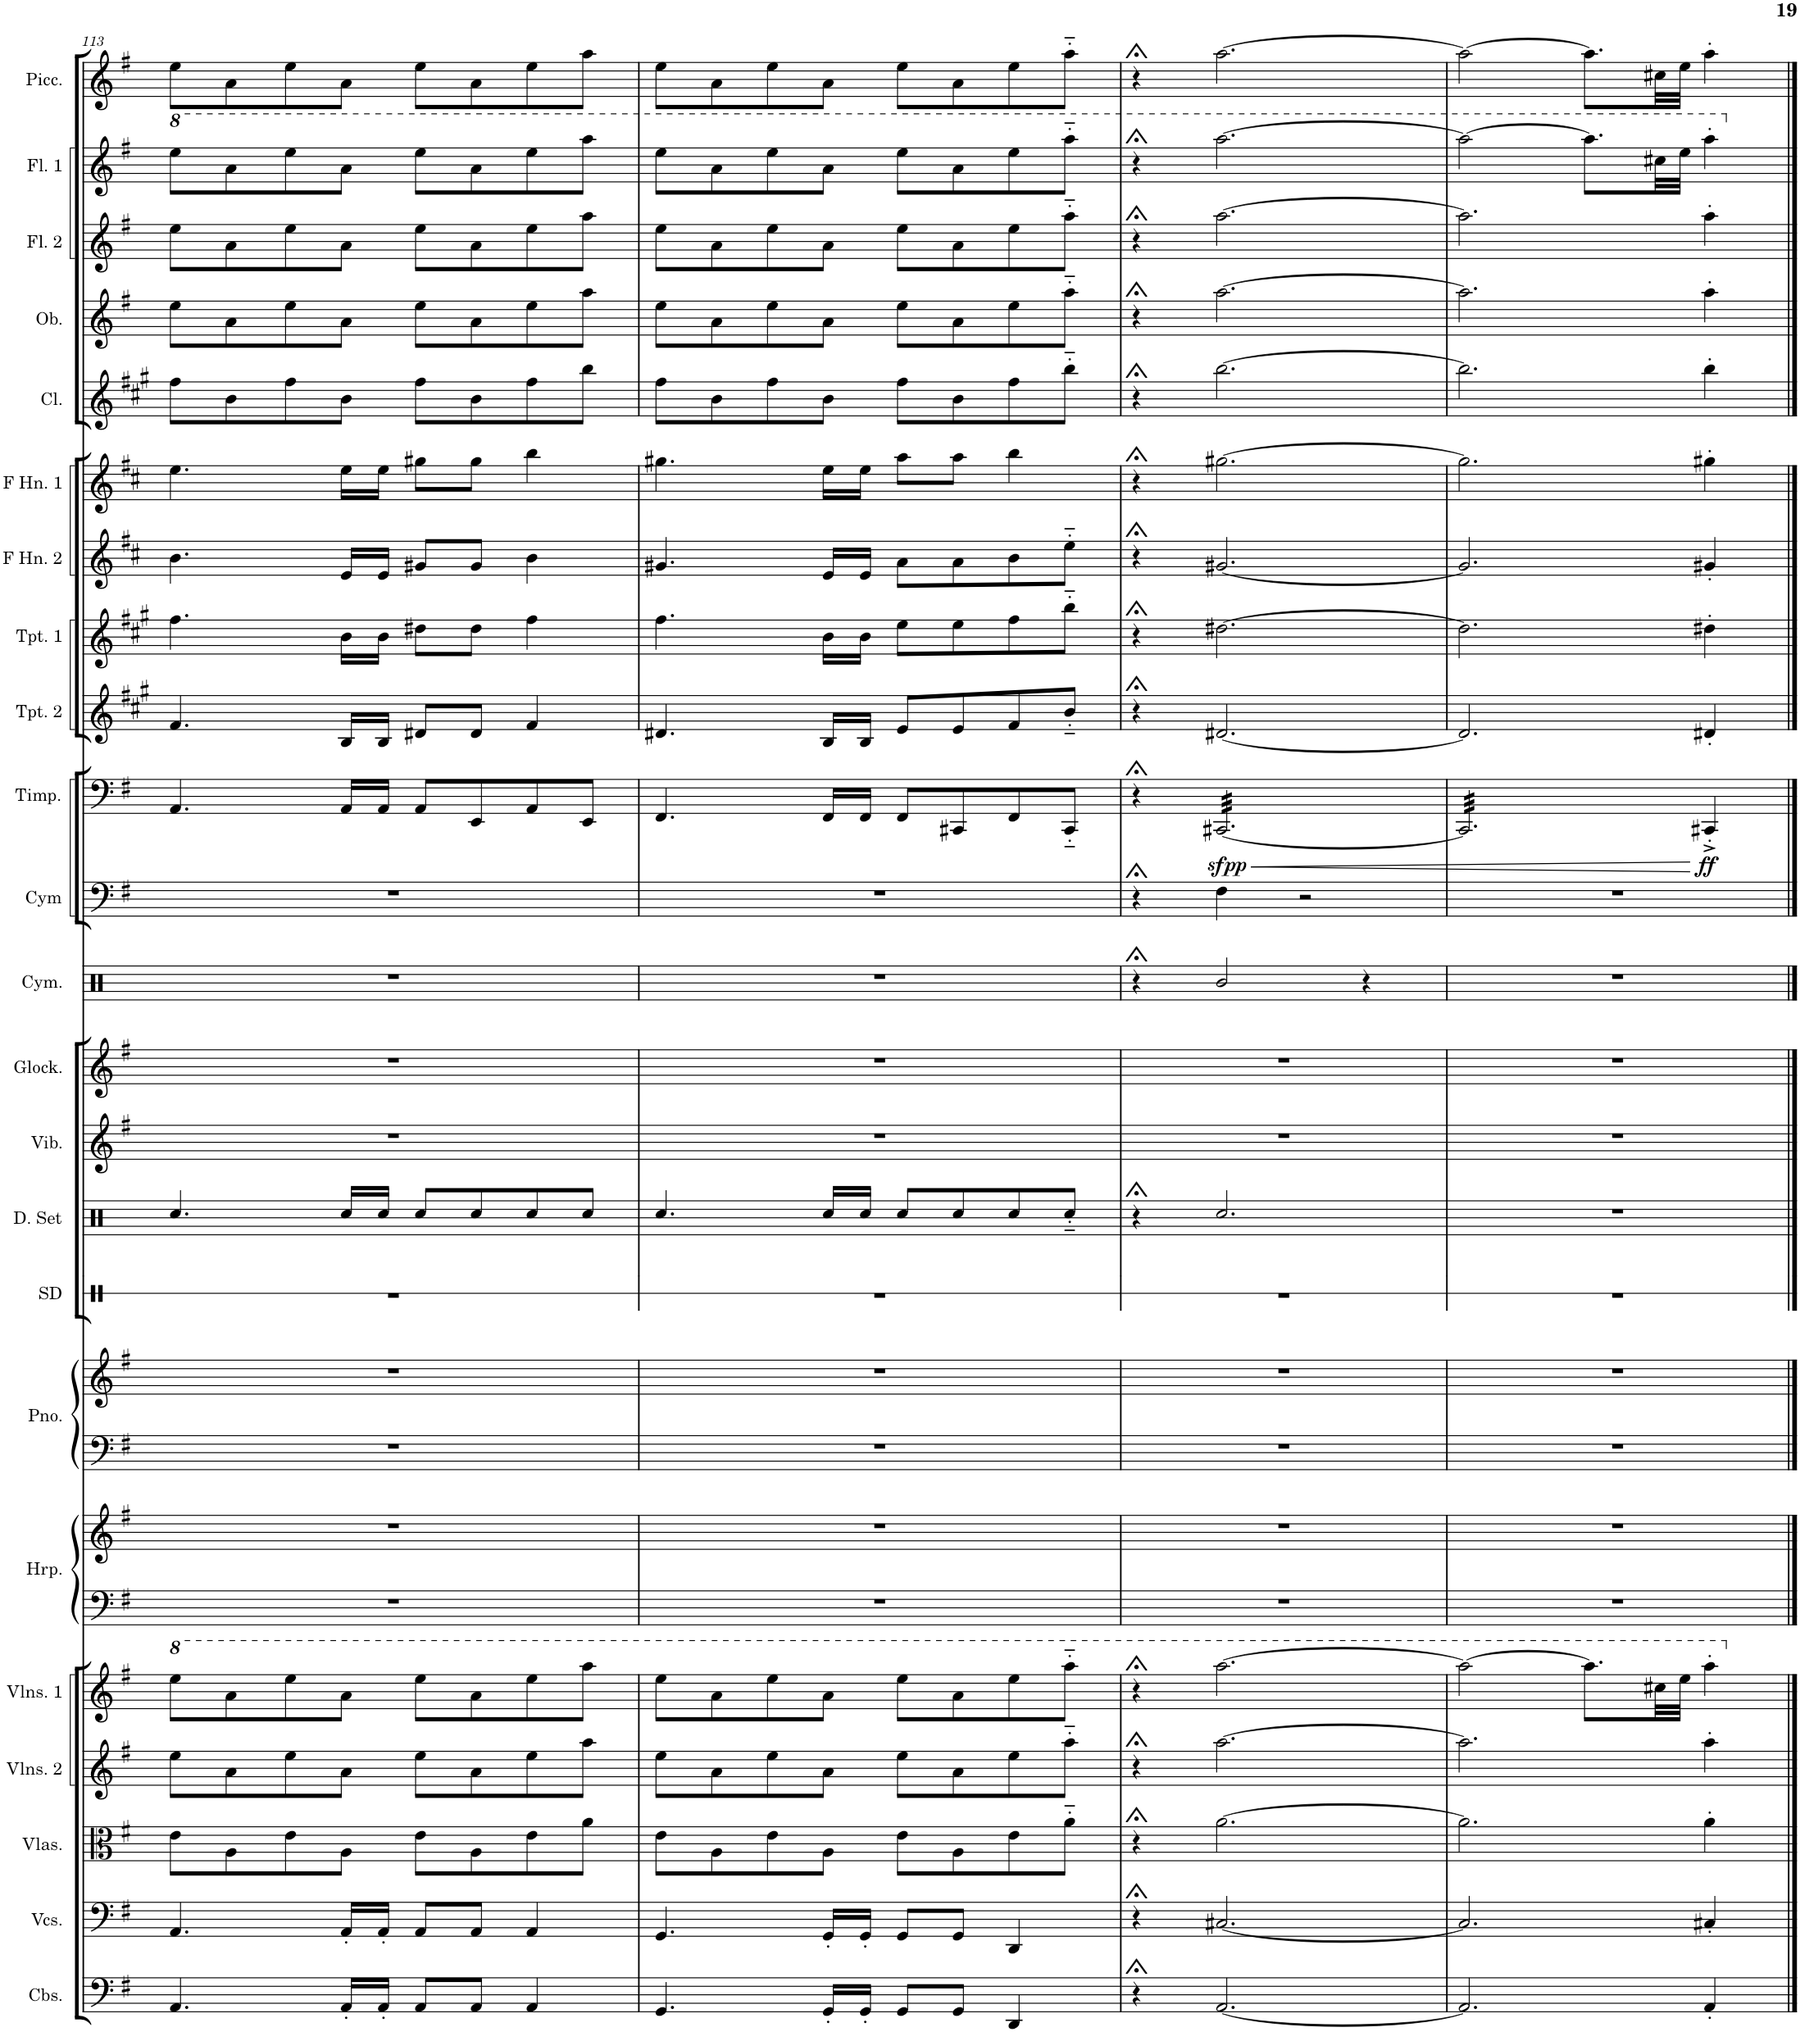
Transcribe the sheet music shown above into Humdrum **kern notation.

**kern	**kern	**kern	**kern	**kern	**kern	**kern	**kern	**kern	**kern	**kern	**kern	**kern	**kern	**kern	**kern	**dynam	**kern	**kern	**kern	**kern	**kern	**kern	**kern	**kern	**kern
*part23	*part22	*part21	*part20	*part19	*part18	*part18	*part17	*part17	*part16	*part15	*part14	*part13	*part12	*part11	*part10	*part10	*part9	*part8	*part7	*part6	*part5	*part4	*part3	*part2	*part1
*staff25	*staff24	*staff23	*staff22	*staff21	*staff20	*staff19	*staff18	*staff17	*staff16	*staff15	*staff14	*staff13	*staff12	*staff11	*staff10	*staff10	*staff9	*staff8	*staff7	*staff6	*staff5	*staff4	*staff3	*staff2	*staff1
*I"Contrabasses	*I"Violoncellos	*I"Violas	*I"Violins 2	*I"Violins 1	*I"Harp	*	*I"Grand Piano	*	*I"Snare Drum	*I"Drumset	*I"Vibraphone	*I"Glockenspiel	*I"Cymbals	*I"Cymbals	*I"Timpani	*	*I"Trumpet 2	*I"Trumpet 1	*I"Horn in F 2	*I"Horn in F 1	*I"Clarinet	*I"Oboe	*I"Flute 2	*I"Flute 1	*I"Piccolo
*I'Cbs.	*I'Vcs.	*I'Vlas.	*I'Vlns. 2	*I'Vlns. 1	*I'Hrp.	*	*I'Pno.	*	*I'SD	*I'D. Set	*I'Vib.	*I'Glock.	*I'Cym.	*I'Cym	*I'Timp.	*	*I'Tpt. 2	*I'Tpt. 1	*	*	*I'Cl.	*I'Ob.	*I'Fl. 2	*I'Fl. 1	*I'Picc.
!!LO:PB:g=z
*clefF4	*clefF4	*clefC3	*clefG2	*clefG2	*clefF4	*clefG2	*clefF4	*clefG2	*clefX	*clefX	*clefG2	*clefG2	*clefX	*clefF4	*clefF4	*	*clefG2	*clefG2	*clefG2	*clefG2	*clefG2	*clefG2	*clefG2	*clefG2	*clefG2
*Trd7c12	*	*	*	*	*	*	*	*	*	*	*	*Trd-14c-24	*	*	*	*	*Trd1c2	*Trd1c2	*Trd4c7	*Trd4c7	*Trd1c2	*	*	*	*Trd-7c-12
*k[f#]	*k[f#]	*k[f#]	*k[f#]	*k[f#]	*k[f#]	*k[f#]	*k[f#]	*k[f#]	*k[]	*k[]	*k[f#]	*k[f#]	*k[]	*k[f#]	*k[f#]	*	*k[f#c#g#]	*k[f#c#g#]	*k[f#c#]	*k[f#c#]	*k[f#c#g#]	*k[f#]	*k[f#]	*k[f#]	*k[f#]
*M4/4	*M4/4	*M4/4	*M4/4	*M4/4	*M4/4	*M4/4	*M4/4	*M4/4	*M4/4	*M4/4	*M4/4	*M4/4	*M4/4	*M4/4	*M4/4	*	*M4/4	*M4/4	*M4/4	*M4/4	*M4/4	*M4/4	*M4/4	*M4/4	*M4/4
*	*	*	*	*8va	*	*	*	*	*	*	*	*	*	*	*	*	*	*	*	*	*	*	*	*	*
*	*	*	*	*	*	*	*	*	*	*	*	*	*	*	*	*	*	*	*	*	*	*	*	*8va	*
=113	=113	=113	=113	=113	=113	=113	=113	=113	=113	=113	=113	=113	=113	=113	=113	=113	=113	=113	=113	=113	=113	=113	=113	=113	=113
4.AA/	4.AA/	8e\L	8ee\L	8eee\L	1r	1r	1r	1r	1r	4.Rcc/	1r	1r	1r	1r	4.AA/	.	4.f#/	4.ff#\	4.b\	4.ee\	8ff#\L	8ee\L	8ee\L	8eee\L	8ee\L
.	.	8A\	8a\	8aa\	.	.	.	.	.	.	.	.	.	.	.	.	.	.	.	.	8b\	8a\	8a\	8aa\	8a\
.	.	8e\	8ee\	8eee\	.	.	.	.	.	.	.	.	.	.	.	.	.	.	.	.	8ff#\	8ee\	8ee\	8eee\	8ee\
16AA'/LL	16AA'/LL	8A\J	8a\J	8aa\J	.	.	.	.	.	16Rcc/LL	.	.	.	.	16AA/LL	.	16B/LL	16b\LL	16e/LL	16ee\LL	8b\J	8a\J	8a\J	8aa\J	8a\J
16AA'/JJ	16AA'/JJ	.	.	.	.	.	.	.	.	16Rcc/JJ	.	.	.	.	16AA/JJ	.	16B/JJ	16b\JJ	16e/JJ	16ee\JJ	.	.	.	.	.
8AA/L	8AA/L	8e\L	8ee\L	8eee\L	.	.	.	.	.	8Rcc/L	.	.	.	.	8AA/L	.	8d#X/L	8dd#X\L	8g#X/L	8gg#X\L	8ff#\L	8ee\L	8ee\L	8eee\L	8ee\L
8AA/J	8AA/J	8A\	8a\	8aa\	.	.	.	.	.	8Rcc/	.	.	.	.	8EE/	.	8d#/J	8dd#\J	8g#/J	8gg#\J	8b\	8a\	8a\	8aa\	8a\
4AA/	4AA/	8e\	8ee\	8eee\	.	.	.	.	.	8Rcc/	.	.	.	.	8AA/	.	4f#/	4ff#\	4b\	4bb\	8ff#\	8ee\	8ee\	8eee\	8ee\
.	.	8a\J	8aa\J	8aaa\J	.	.	.	.	.	8Rcc/J	.	.	.	.	8EE/J	.	.	.	.	.	8bb\J	8aa\J	8aa\J	8aaa\J	8aa\J
=114	=114	=114	=114	=114	=114	=114	=114	=114	=114	=114	=114	=114	=114	=114	=114	=114	=114	=114	=114	=114	=114	=114	=114	=114	=114
4.GG/	4.GG/	8e\L	8ee\L	8eee\L	1r	1r	1r	1r	1r	4.Rcc/	1r	1r	1r	1r	4.FF#/	.	4.d#X/	4.ff#\	4.g#X/	4.gg#X\	8ff#\L	8ee\L	8ee\L	8eee\L	8ee\L
.	.	8A\	8a\	8aa\	.	.	.	.	.	.	.	.	.	.	.	.	.	.	.	.	8b\	8a\	8a\	8aa\	8a\
.	.	8e\	8ee\	8eee\	.	.	.	.	.	.	.	.	.	.	.	.	.	.	.	.	8ff#\	8ee\	8ee\	8eee\	8ee\
16GG'/LL	16GG'/LL	8A\J	8a\J	8aa\J	.	.	.	.	.	16Rcc/LL	.	.	.	.	16FF#/LL	.	16B/LL	16b\LL	16e/LL	16ee\LL	8b\J	8a\J	8a\J	8aa\J	8a\J
16GG'/JJ	16GG'/JJ	.	.	.	.	.	.	.	.	16Rcc/JJ	.	.	.	.	16FF#/JJ	.	16B/JJ	16b\JJ	16e/JJ	16ee\JJ	.	.	.	.	.
8GG/L	8GG/L	8e\L	8ee\L	8eee\L	.	.	.	.	.	8Rcc/L	.	.	.	.	8FF#/L	.	8e/L	8ee\L	8a\L	8aa\L	8ff#\L	8ee\L	8ee\L	8eee\L	8ee\L
8GG/J	8GG/J	8A\	8a\	8aa\	.	.	.	.	.	8Rcc/	.	.	.	.	8CC#X/	.	8e/	8ee\	8a\	8aa\J	8b\	8a\	8a\	8aa\	8a\
4DD/	4DD/	8e\	8ee\	8eee\	.	.	.	.	.	8Rcc/	.	.	.	.	8FF#/	.	8f#/	8ff#\	8b\	4bb\	8ff#\	8ee\	8ee\	8eee\	8ee\
.	.	8a'~\J	8aa'~\J	8aaa'~\J	.	.	.	.	.	8Rcc'~/J	.	.	.	.	8CC#'~/J	.	8b'~/J	8bb'~\J	8ee'~\J	.	8bb'~\J	8aa'~\J	8aa'~\J	8aaa'~\J	8aa'~\J
=115	=115	=115	=115	=115	=115	=115	=115	=115	=115	=115	=115	=115	=115	=115	=115	=115	=115	=115	=115	=115	=115	=115	=115	=115	=115
4r;<	4r;<	4r;<	4r;<	4r;<	1r	1r	1r	1r	1r	4r;<	1r	1r	4r;<	4r;<	4r;<	.	4r;<	4r;<	4r;<	4r;<	4r;<	4r;<	4r;<	4r;<	4r;<
!	!	!	!	!	!	!	!	!	!	!	!	!	!	!	!	!LO:HP:b	!	!	!	!	!	!	!	!	!
!	!	!	!	!	!	!	!	!	!	!	!	!	!	!	!	!LO:DY:n=1:b	!	!	!	!	!	!	!	!	!
*	*	*	*	*	*	*	*	*	*	*	*	*	*	*	*tremolo	*	*	*	*	*	*	*	*	*	*
[2.AA/	[2.C#X/	[2.a\	[2.aa\	[2.aaa\	.	.	.	.	.	2.Rcc/	.	.	2R/	4F#\	[32CC#X/LLL	< sfpp	[2.d#X/	[2.dd#X\	[2.g#X/	[2.gg#X\	[2.bb\	[2.aa\	[2.aa\	[2.aaa\	[2.aa\
.	.	.	.	.	.	.	.	.	.	.	.	.	.	.	32CC#X/	.	.	.	.	.	.	.	.	.	.
.	.	.	.	.	.	.	.	.	.	.	.	.	.	.	32CC#X/	.	.	.	.	.	.	.	.	.	.
.	.	.	.	.	.	.	.	.	.	.	.	.	.	.	32CC#X/	.	.	.	.	.	.	.	.	.	.
.	.	.	.	.	.	.	.	.	.	.	.	.	.	.	32CC#X/	.	.	.	.	.	.	.	.	.	.
.	.	.	.	.	.	.	.	.	.	.	.	.	.	.	32CC#X/	.	.	.	.	.	.	.	.	.	.
.	.	.	.	.	.	.	.	.	.	.	.	.	.	.	32CC#X/	.	.	.	.	.	.	.	.	.	.
.	.	.	.	.	.	.	.	.	.	.	.	.	.	.	32CC#X/	.	.	.	.	.	.	.	.	.	.
.	.	.	.	.	.	.	.	.	.	.	.	.	.	2r	32CC#X/	.	.	.	.	.	.	.	.	.	.
.	.	.	.	.	.	.	.	.	.	.	.	.	.	.	32CC#X/	.	.	.	.	.	.	.	.	.	.
.	.	.	.	.	.	.	.	.	.	.	.	.	.	.	32CC#X/	.	.	.	.	.	.	.	.	.	.
.	.	.	.	.	.	.	.	.	.	.	.	.	.	.	32CC#X/	.	.	.	.	.	.	.	.	.	.
.	.	.	.	.	.	.	.	.	.	.	.	.	.	.	32CC#X/	.	.	.	.	.	.	.	.	.	.
.	.	.	.	.	.	.	.	.	.	.	.	.	.	.	32CC#X/	.	.	.	.	.	.	.	.	.	.
.	.	.	.	.	.	.	.	.	.	.	.	.	.	.	32CC#X/	.	.	.	.	.	.	.	.	.	.
.	.	.	.	.	.	.	.	.	.	.	.	.	.	.	32CC#X/	.	.	.	.	.	.	.	.	.	.
.	.	.	.	.	.	.	.	.	.	.	.	.	4r	.	32CC#X/	.	.	.	.	.	.	.	.	.	.
.	.	.	.	.	.	.	.	.	.	.	.	.	.	.	32CC#X/	.	.	.	.	.	.	.	.	.	.
.	.	.	.	.	.	.	.	.	.	.	.	.	.	.	32CC#X/	.	.	.	.	.	.	.	.	.	.
.	.	.	.	.	.	.	.	.	.	.	.	.	.	.	32CC#X/	.	.	.	.	.	.	.	.	.	.
.	.	.	.	.	.	.	.	.	.	.	.	.	.	.	32CC#X/	.	.	.	.	.	.	.	.	.	.
.	.	.	.	.	.	.	.	.	.	.	.	.	.	.	32CC#X/	.	.	.	.	.	.	.	.	.	.
.	.	.	.	.	.	.	.	.	.	.	.	.	.	.	32CC#X/	.	.	.	.	.	.	.	.	.	.
.	.	.	.	.	.	.	.	.	.	.	.	.	.	.	32CC#X/JJJ	.	.	.	.	.	.	.	.	.	.
=116	=116	=116	=116	=116	=116	=116	=116	=116	=116	=116	=116	=116	=116	=116	=116	=116	=116	=116	=116	=116	=116	=116	=116	=116	=116
2.AA/]	2.C#/]	2.a\]	2.aa\]	2aaa\_	1r	1r	1r	1r	1r	1r	1r	1r	1r	1r	32CC#/]LLL	.	2.d#/]	2.dd#\]	2.g#/]	2.gg#\]	2.bb\]	2.aa\]	2.aa\]	2aaa\_	2aa\_
.	.	.	.	.	.	.	.	.	.	.	.	.	.	.	32CC#/	.	.	.	.	.	.	.	.	.	.
.	.	.	.	.	.	.	.	.	.	.	.	.	.	.	32CC#/	.	.	.	.	.	.	.	.	.	.
.	.	.	.	.	.	.	.	.	.	.	.	.	.	.	32CC#/	.	.	.	.	.	.	.	.	.	.
.	.	.	.	.	.	.	.	.	.	.	.	.	.	.	32CC#/	.	.	.	.	.	.	.	.	.	.
.	.	.	.	.	.	.	.	.	.	.	.	.	.	.	32CC#/	.	.	.	.	.	.	.	.	.	.
.	.	.	.	.	.	.	.	.	.	.	.	.	.	.	32CC#/	.	.	.	.	.	.	.	.	.	.
.	.	.	.	.	.	.	.	.	.	.	.	.	.	.	32CC#/	.	.	.	.	.	.	.	.	.	.
.	.	.	.	.	.	.	.	.	.	.	.	.	.	.	32CC#/	.	.	.	.	.	.	.	.	.	.
.	.	.	.	.	.	.	.	.	.	.	.	.	.	.	32CC#/	.	.	.	.	.	.	.	.	.	.
.	.	.	.	.	.	.	.	.	.	.	.	.	.	.	32CC#/	.	.	.	.	.	.	.	.	.	.
.	.	.	.	.	.	.	.	.	.	.	.	.	.	.	32CC#/	.	.	.	.	.	.	.	.	.	.
.	.	.	.	.	.	.	.	.	.	.	.	.	.	.	32CC#/	.	.	.	.	.	.	.	.	.	.
.	.	.	.	.	.	.	.	.	.	.	.	.	.	.	32CC#/	.	.	.	.	.	.	.	.	.	.
.	.	.	.	.	.	.	.	.	.	.	.	.	.	.	32CC#/	.	.	.	.	.	.	.	.	.	.
.	.	.	.	.	.	.	.	.	.	.	.	.	.	.	32CC#/	.	.	.	.	.	.	.	.	.	.
.	.	.	.	8.aaa\L]	.	.	.	.	.	.	.	.	.	.	32CC#/	.	.	.	.	.	.	.	.	8.aaa\L]	8.aa\L]
.	.	.	.	.	.	.	.	.	.	.	.	.	.	.	32CC#/	.	.	.	.	.	.	.	.	.	.
.	.	.	.	.	.	.	.	.	.	.	.	.	.	.	32CC#/	.	.	.	.	.	.	.	.	.	.
.	.	.	.	.	.	.	.	.	.	.	.	.	.	.	32CC#/	.	.	.	.	.	.	.	.	.	.
.	.	.	.	.	.	.	.	.	.	.	.	.	.	.	32CC#/	.	.	.	.	.	.	.	.	.	.
.	.	.	.	.	.	.	.	.	.	.	.	.	.	.	32CC#/	.	.	.	.	.	.	.	.	.	.
.	.	.	.	32ccc#X\LL	.	.	.	.	.	.	.	.	.	.	32CC#/	.	.	.	.	.	.	.	.	32ccc#X\LL	32cc#X\LL
.	.	.	.	32eee\JJJ	.	.	.	.	.	.	.	.	.	.	32CC#/JJJ	.	.	.	.	.	.	.	.	32eee\JJJ	32ee\JJJ
*	*	*	*	*	*	*	*	*	*	*	*	*	*	*	*Xtremolo	*	*	*	*	*	*	*	*	*	*
!	!	!	!	!	!	!	!	!	!	!	!	!	!	!	!	!LO:DY:n=1:b	!	!	!	!	!	!	!	!	!
4AA'/	4C#X'/	4a'\	4aa'\	4aaa'\	.	.	.	.	.	.	.	.	.	.	4CC#X'^/	[ ff	4d#X'/	4dd#X'\	4g#X'/	4gg#X'\	4bb'\	4aa'\	4aa'\	4aaa'\	4aa'\
*	*	*	*	*X8va	*	*	*	*	*	*	*	*	*	*	*	*	*	*	*	*	*	*	*	*	*
*	*	*	*	*	*	*	*	*	*	*	*	*	*	*	*	*	*	*	*	*	*	*	*	*X8va	*
==	==	==	==	==	==	==	==	==	==	==	==	==	==	==	==	==	==	==	==	==	==	==	==	==	==
*-	*-	*-	*-	*-	*-	*-	*-	*-	*-	*-	*-	*-	*-	*-	*-	*-	*-	*-	*-	*-	*-	*-	*-	*-	*-
